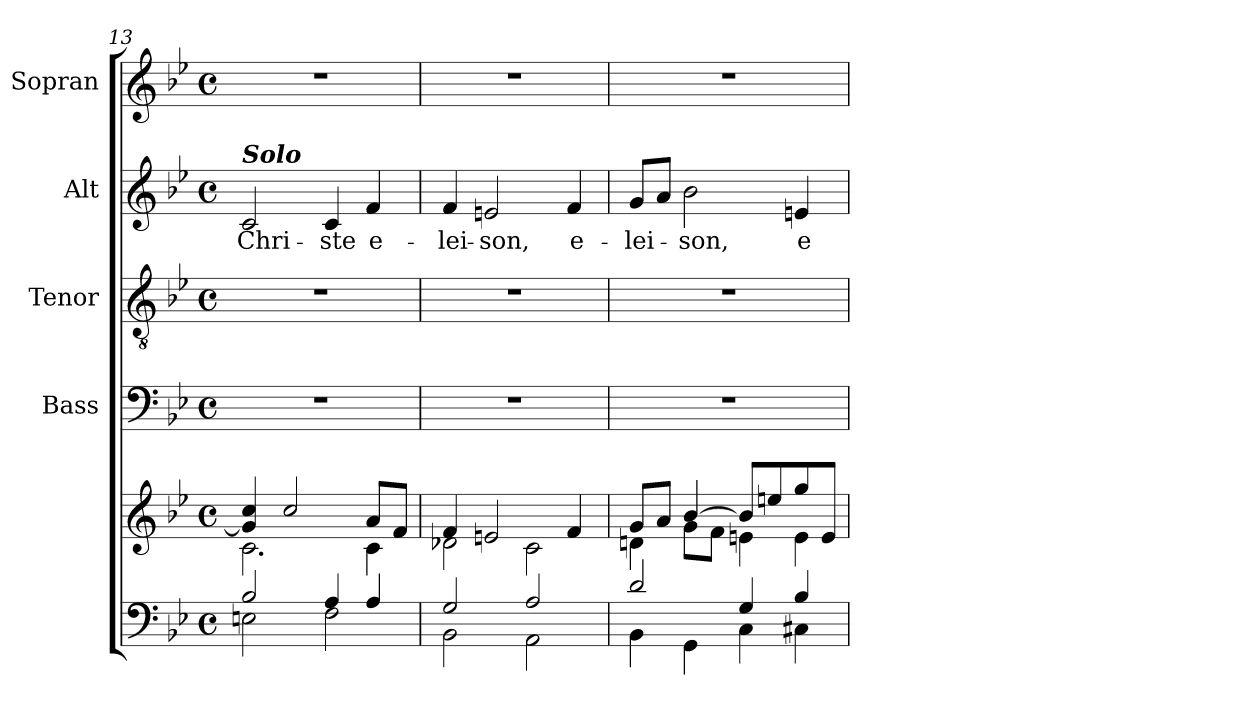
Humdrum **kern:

**kern	**kern	**kern	**kern	**kern	**text	**kern
*part5	*part5	*part4	*part3	*part2	*part2	*part1
*staff6	*staff5	*staff4	*staff3	*staff2	*staff2	*staff1
*	*	*I"Bass	*I"Tenor	*I"Alt	*	*I"Sopran
*	*	*I'B.	*I'T.	*I'A.	*	*I'S.
*clefF4	*clefG2	*clefF4	*clefGv2	*clefG2	*	*clefG2
*k[b-e-]	*k[b-e-]	*k[b-e-]	*k[b-e-]	*k[b-e-]	*	*k[b-e-]
*B-:	*B-:	*B-:	*B-:	*B-:	*	*B-:
*M4/4	*M4/4	*M4/4	*M4/4	*M4/4	*	*M4/4
*met(c)	*met(c)	*met(c)	*met(c)	*met(c)	*	*met(c)
=13	=13	=13	=13	=13	=13	=13
*^	*^	*	*	*	*	*
!	!	!	!	!	!	!LO:TX:a:Bi:t=Solo	!	!
!	!	!	!	!	!	!	!LO:LY:b	!
2B-/	2En\	4g/] 4cc/	2.c\	1r	1r	2c/	Chri-	1r
.	.	2cc/	.	.	.	.	.	.
!	!	!	!	!	!	!	!LO:LY:b	!
4A/	2F\	.	.	.	.	4c/	-ste	.
!	!	!	!	!	!	!	!LO:LY:b	!
4A/	.	8a/L	4c\	.	.	4f/	e-	.
.	.	8f/J	.	.	.	.	.	.
=14	=14	=14	=14	=14	=14	=14	=14	=14
!	!	!	!	!	!	!	!LO:LY:b	!
2G/	2BB-\	4f/	2d-X\	1r	1r	4f/	-lei-	1r
!	!	!	!	!	!	!	!LO:LY:b	!
.	.	2en/	.	.	.	2en/	-son,	.
2A/	2AA\	.	2c\	.	.	.	.	.
!	!	!	!	!	!	!	!LO:LY:b	!
.	.	4f/	.	.	.	4f/	e-	.
=15	=15	=15	=15	=15	=15	=15	=15	=15
!	!	!	!	!	!	!	!LO:LY:b	!
2d/	4BB-\	8g/L	4dn\	1r	1r	8g/L	-lei-	1r
.	.	8a/J	.	.	.	8a/J	.	.
!	!	!	!	!	!	!	!LO:LY:b	!
.	4GG\	[>4b-/	8g\L	.	.	2b-\	-son,	.
.	.	.	8f\J	.	.	.	.	.
4G/	4C\	8b-/L]	4en\	.	.	.	.	.
.	.	8een/	.	.	.	.	.	.
!	!	!	!	!	!	!	!LO:LY:b	!
4B-/	4C#X\	8gg/	4e\	.	.	4en/	e-	.
.	.	8e/J	.	.	.	.	.	.
*v	*v	*	*	*	*	*	*	*
*	*v	*v	*	*	*	*	*
=	=	=	=	=	=	=
*-	*-	*-	*-	*-	*-	*-
